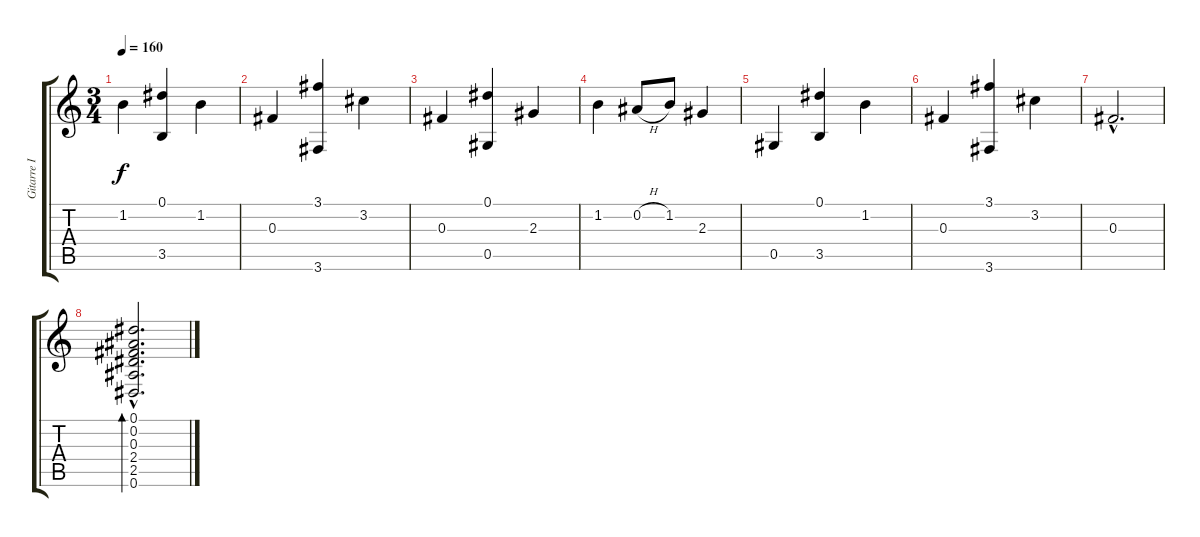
\track ("Gitarre I (Marcus)" "Gitarre I ") {instrument acousticguitarsteel}
\staff {score tabs}
\tuning (Eb4 Bb3 Gb3 Db3 Ab2 Eb2) {hide}
\ts (3 4)
\tempo 160
\clef g2
\ks c
1.2.4{dy f} (0.1 3.5).4 1.2.4 |
0.3.4 (3.1 3.6).4 3.2.4 |
0.3.4 (0.1 0.5).4 2.3.4 |
1.2.4 0.2{h}.8 1.2.8 2.3.4 |
0.5.4 (0.1 3.5).4 1.2.4 |
0.3.4 (3.1 3.6).4 3.2.4 |
0.3{hac}.2{d} |
(0.1{hac} 0.2{hac} 0.3{hac} 2.4{hac} 2.5{hac} 0.6{hac}).2{d bd 480}
